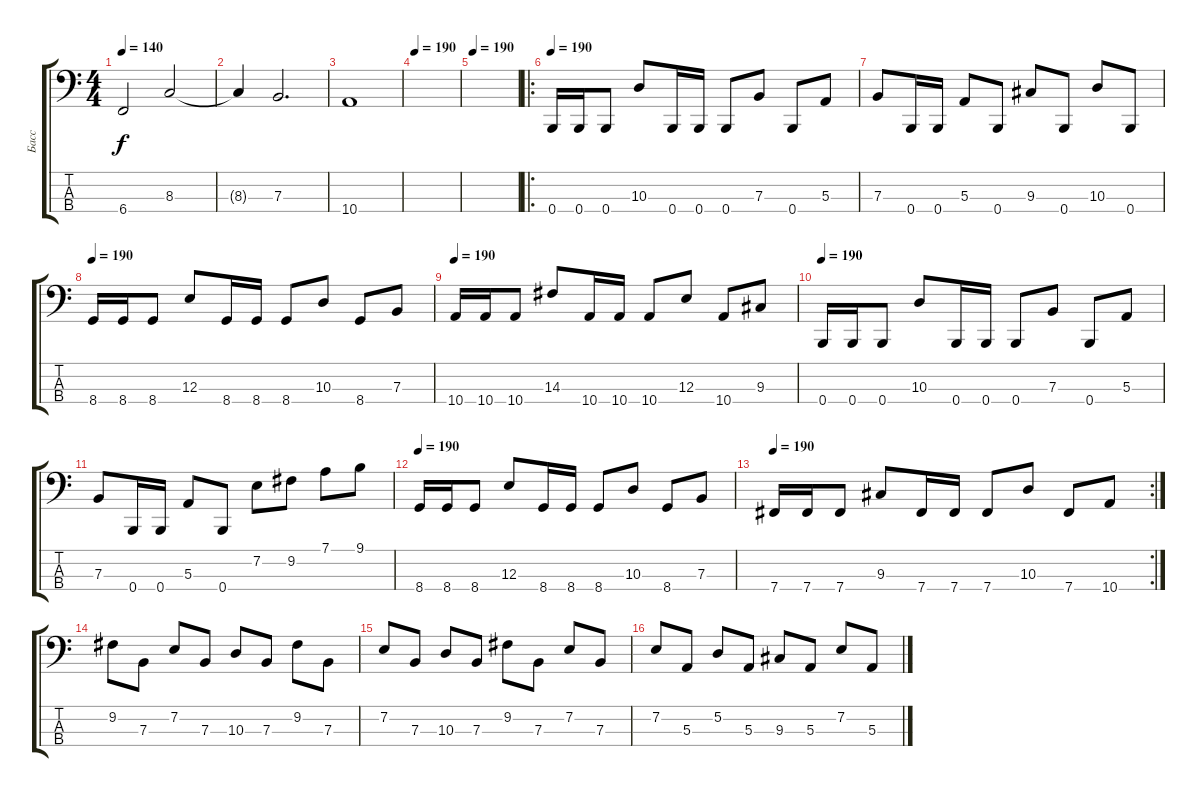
\track ("Басс" "Басс") {instrument electricbassfinger}
\staff {score tabs}
\tuning (D2 A1 E1 B0) {hide}
\ts (4 4)
\tempo 140
\clef f4
\ks c
6.4{t}.2{dy f} 8.3.2 |
8.3{t}.4 7.3.2{d} |
10.4.1 |
\tempo 190
|
\tempo 190
|
\ro
\tempo 190
0.4.16 0.4.16 0.4.8 10.3.8 0.4.16 0.4.16 0.4.8 7.3.8 0.4.8 5.3.8 |
7.3.8 0.4.16 0.4.16 5.3.8 0.4.8 9.3.8 0.4.8 10.3.8 0.4.8 |
\tempo 190
8.4.16 8.4.16 8.4.8 12.3.8 8.4.16 8.4.16 8.4.8 10.3.8 8.4.8 7.3.8 |
\tempo 190
10.4.16 10.4.16 10.4.8 14.3.8 10.4.16 10.4.16 10.4.8 12.3.8 10.4.8 9.3.8 |
\tempo 190
0.4.16 0.4.16 0.4.8 10.3.8 0.4.16 0.4.16 0.4.8 7.3.8 0.4.8 5.3.8 |
7.3.8 0.4.16 0.4.16 5.3.8 0.4.8 7.2.8 9.2.8 7.1.8 9.1.8 |
\tempo 190
8.4.16 8.4.16 8.4.8 12.3.8 8.4.16 8.4.16 8.4.8 10.3.8 8.4.8 7.3.8 |
\rc 2
\tempo 190
7.4.16 7.4.16 7.4.8 9.3.8 7.4.16 7.4.16 7.4.8 10.3.8 7.4.8 10.4.8 |
9.2.8 7.3.8 7.2.8 7.3.8 10.3.8 7.3.8 9.2.8 7.3.8 |
7.2.8 7.3.8 10.3.8 7.3.8 9.2.8 7.3.8 7.2.8 7.3.8 |
7.2.8 5.3.8 5.2.8 5.3.8 9.3.8 5.3.8 7.2.8 5.3.8
